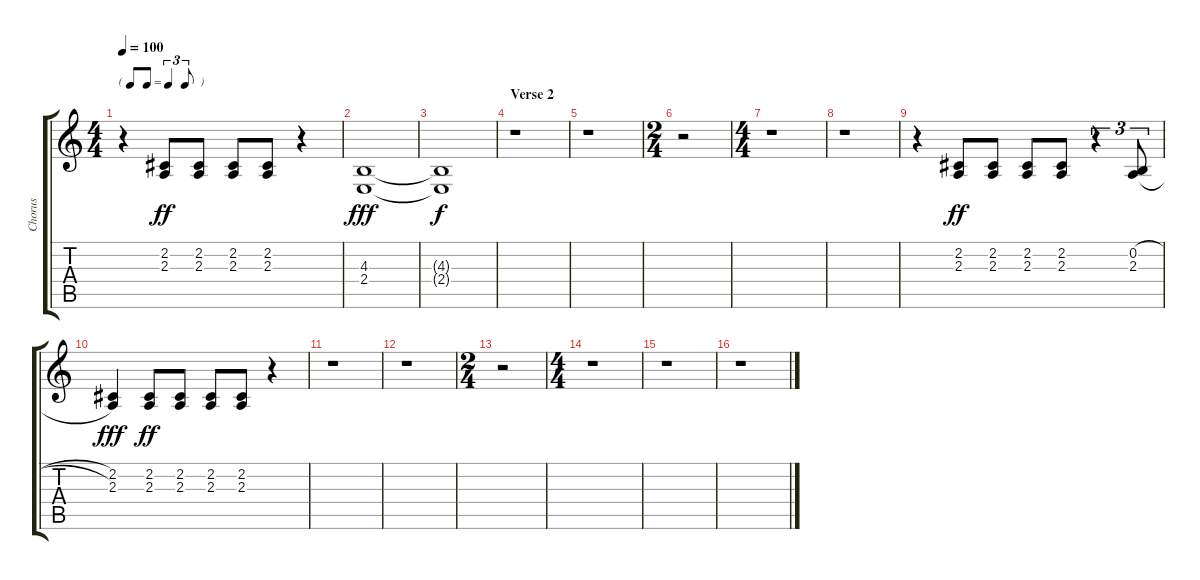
\track ("Chorus" "Chorus") {instrument acousticgrandpiano}
\staff {score tabs}
\tuning (E4 B3 G3 D3 A2 E2) {hide}
\ts (4 4)
\tf triplet8th
\tempo 100
\clef g2
\ks c
r.4{dy ff} (2.2 2.3).8 (2.2 2.3).8 (2.2 2.3).8 (2.2 2.3).8 r.4 |
(4.3 2.4).1{dy fff} |
(4.3{t} 2.4{t}).1{dy f} |
\section ("" "Verse 2")
r.1 |
r.1 |
\ts (2 4)
r.2 |
\ts (4 4)
r.1 |
r.1 |
r.4 (2.2 2.3).8{dy ff} (2.2 2.3).8 (2.2 2.3).8 (2.2 2.3).8 r.4{tu (3 2)} (0.2{h} 2.3{h}).8{tu (3 2)} |
(2.2 2.3).4{dy fff} (2.2 2.3).8{dy ff} (2.2 2.3).8 (2.2 2.3).8 (2.2 2.3).8 r.4 |
r.1 |
r.1 |
\ts (2 4)
r.2 |
\ts (4 4)
r.1 |
r.1 |
r.1
